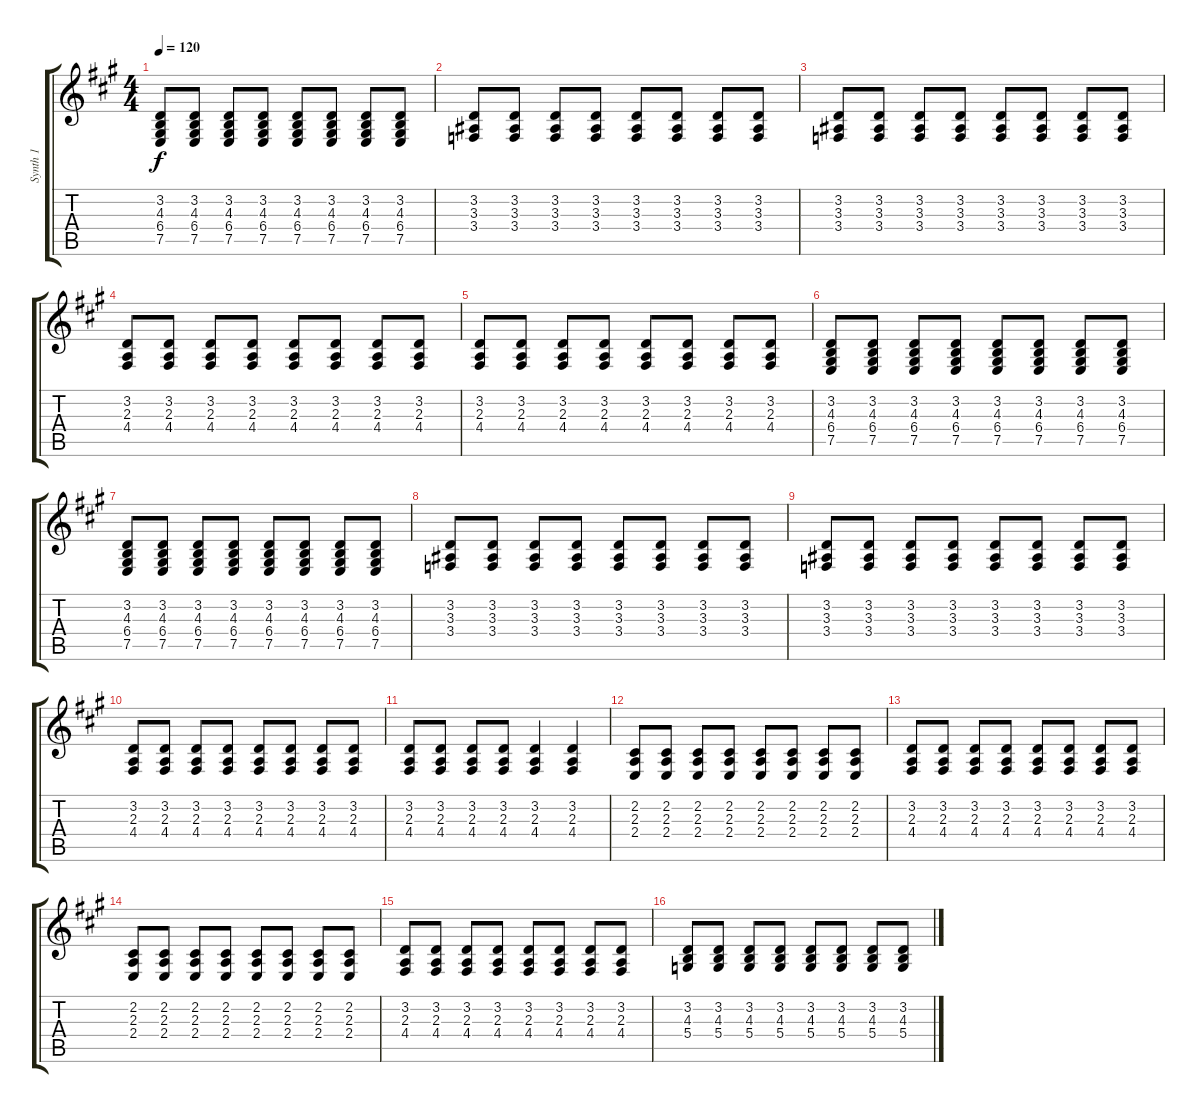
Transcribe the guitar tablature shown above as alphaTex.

\track ("Synth 1" "Synth 1") {instrument acousticgrandpiano}
\staff {score tabs}
\tuning (E4 B3 G3 D3 A2 E2) {hide}
\ts (4 4)
\tempo 120
\clef g2
\ks a
(3.2 4.3 6.4 7.5).8{dy f} (3.2 4.3 6.4 7.5).8 (3.2 4.3 6.4 7.5).8 (3.2 4.3 6.4 7.5).8 (3.2 4.3 6.4 7.5).8 (3.2 4.3 6.4 7.5).8 (3.2 4.3 6.4 7.5).8 (3.2 4.3 6.4 7.5).8 |
(3.2 3.3 3.4).8 (3.2 3.3 3.4).8 (3.2 3.3 3.4).8 (3.2 3.3 3.4).8 (3.2 3.3 3.4).8 (3.2 3.3 3.4).8 (3.2 3.3 3.4).8 (3.2 3.3 3.4).8 |
(3.2 3.3 3.4).8 (3.2 3.3 3.4).8 (3.2 3.3 3.4).8 (3.2 3.3 3.4).8 (3.2 3.3 3.4).8 (3.2 3.3 3.4).8 (3.2 3.3 3.4).8 (3.2 3.3 3.4).8 |
(3.2 2.3 4.4).8 (3.2 2.3 4.4).8 (3.2 2.3 4.4).8 (3.2 2.3 4.4).8 (3.2 2.3 4.4).8 (3.2 2.3 4.4).8 (3.2 2.3 4.4).8 (3.2 2.3 4.4).8 |
(3.2 2.3 4.4).8 (3.2 2.3 4.4).8 (3.2 2.3 4.4).8 (3.2 2.3 4.4).8 (3.2 2.3 4.4).8 (3.2 2.3 4.4).8 (3.2 2.3 4.4).8 (3.2 2.3 4.4).8 |
(3.2 4.3 6.4 7.5).8 (3.2 4.3 6.4 7.5).8 (3.2 4.3 6.4 7.5).8 (3.2 4.3 6.4 7.5).8 (3.2 4.3 6.4 7.5).8 (3.2 4.3 6.4 7.5).8 (3.2 4.3 6.4 7.5).8 (3.2 4.3 6.4 7.5).8 |
(3.2 4.3 6.4 7.5).8 (3.2 4.3 6.4 7.5).8 (3.2 4.3 6.4 7.5).8 (3.2 4.3 6.4 7.5).8 (3.2 4.3 6.4 7.5).8 (3.2 4.3 6.4 7.5).8 (3.2 4.3 6.4 7.5).8 (3.2 4.3 6.4 7.5).8 |
(3.2 3.3 3.4).8 (3.2 3.3 3.4).8 (3.2 3.3 3.4).8 (3.2 3.3 3.4).8 (3.2 3.3 3.4).8 (3.2 3.3 3.4).8 (3.2 3.3 3.4).8 (3.2 3.3 3.4).8 |
(3.2 3.3 3.4).8 (3.2 3.3 3.4).8 (3.2 3.3 3.4).8 (3.2 3.3 3.4).8 (3.2 3.3 3.4).8 (3.2 3.3 3.4).8 (3.2 3.3 3.4).8 (3.2 3.3 3.4).8 |
(3.2 2.3 4.4).8 (3.2 2.3 4.4).8 (3.2 2.3 4.4).8 (3.2 2.3 4.4).8 (3.2 2.3 4.4).8 (3.2 2.3 4.4).8 (3.2 2.3 4.4).8 (3.2 2.3 4.4).8 |
(3.2 2.3 4.4).8 (3.2 2.3 4.4).8 (3.2 2.3 4.4).8 (3.2 2.3 4.4).8 (3.2 2.3 4.4).4 (3.2 2.3 4.4).4 |
(2.2 2.3 2.4).8 (2.2 2.3 2.4).8 (2.2 2.3 2.4).8 (2.2 2.3 2.4).8 (2.2 2.3 2.4).8 (2.2 2.3 2.4).8 (2.2 2.3 2.4).8 (2.2 2.3 2.4).8 |
(3.2 2.3 4.4).8 (3.2 2.3 4.4).8 (3.2 2.3 4.4).8 (3.2 2.3 4.4).8 (3.2 2.3 4.4).8 (3.2 2.3 4.4).8 (3.2 2.3 4.4).8 (3.2 2.3 4.4).8 |
(2.2 2.3 2.4).8 (2.2 2.3 2.4).8 (2.2 2.3 2.4).8 (2.2 2.3 2.4).8 (2.2 2.3 2.4).8 (2.2 2.3 2.4).8 (2.2 2.3 2.4).8 (2.2 2.3 2.4).8 |
(3.2 2.3 4.4).8 (3.2 2.3 4.4).8 (3.2 2.3 4.4).8 (3.2 2.3 4.4).8 (3.2 2.3 4.4).8 (3.2 2.3 4.4).8 (3.2 2.3 4.4).8 (3.2 2.3 4.4).8 |
(3.2 4.3 5.4).8 (3.2 4.3 5.4).8 (3.2 4.3 5.4).8 (3.2 4.3 5.4).8 (3.2 4.3 5.4).8 (3.2 4.3 5.4).8 (3.2 4.3 5.4).8 (3.2 4.3 5.4).8
